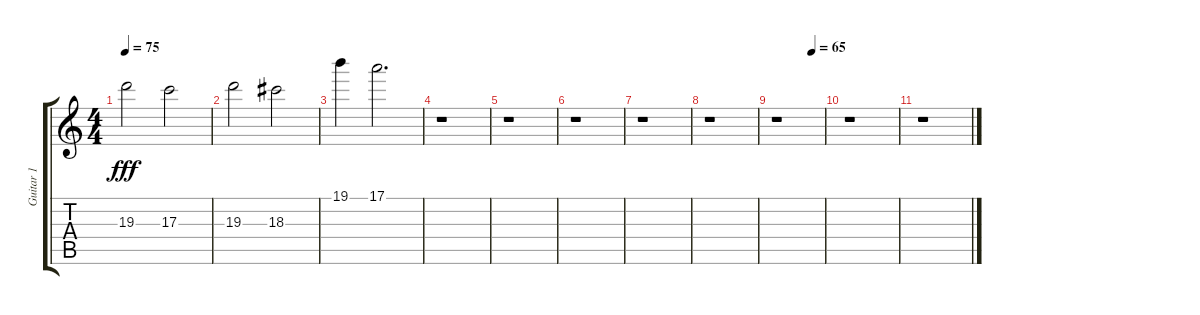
\track ("Guitar 1" "Guitar 1") {instrument distortionguitar}
\staff {score tabs}
\tuning (E4 B3 G3 D3 A2 E2) {hide}
\ts (4 4)
\tempo 75
\clef g2
\ks c
19.3.2{dy fff} 17.3.2 |
19.3.2 18.3.2 |
19.1.4 17.1.2{d} |
r.1 |
r.1 |
r.1 |
r.1 |
r.1 |
\tempo (65 0.75)
r.1 |
r.1 |
r.1
